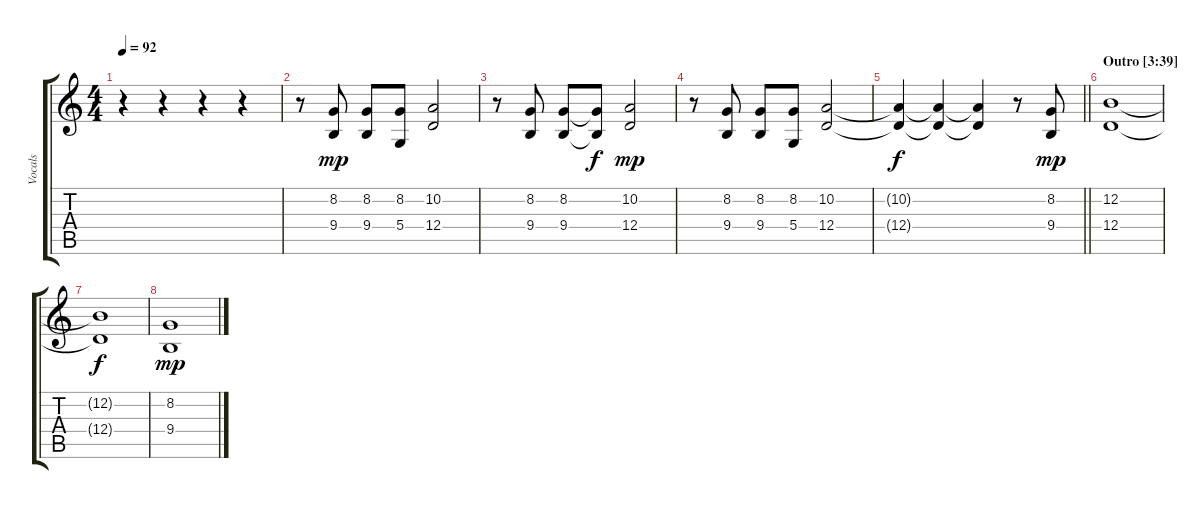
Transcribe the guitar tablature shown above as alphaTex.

\track ("Vocals" "Vocals") {instrument clarinet}
\staff {score tabs}
\tuning (E4 B3 G3 D3 A2 E2) {hide}
\ts (4 4)
\tempo 92
\clef g2
\ks c
r.4{dy mp} r.4 r.4 r.4 |
r.8 (8.2 9.4).8 (8.2 9.4).8 (8.2 5.4).8 (10.2 12.4).2 |
r.8 (8.2 9.4).8 (8.2 9.4).8 (8.2{t} 9.4{t}).8{dy f} (10.2 12.4).2{dy mp} |
r.8 (8.2 9.4).8 (8.2 9.4).8 (8.2 5.4).8 (10.2 12.4).2 |
\barLineRight lightlight
(10.2{t} 12.4{t}).4{dy f} (10.2{t} 12.4{t}).4 (10.2{t} 12.4{t}).4 r.8 (8.2 9.4).8{dy mp} |
\section ("" "Outro [3:39]")
(12.2 12.4).1 |
(12.2{t} 12.4{t}).1{dy f} |
(8.2 9.4).1{dy mp}
